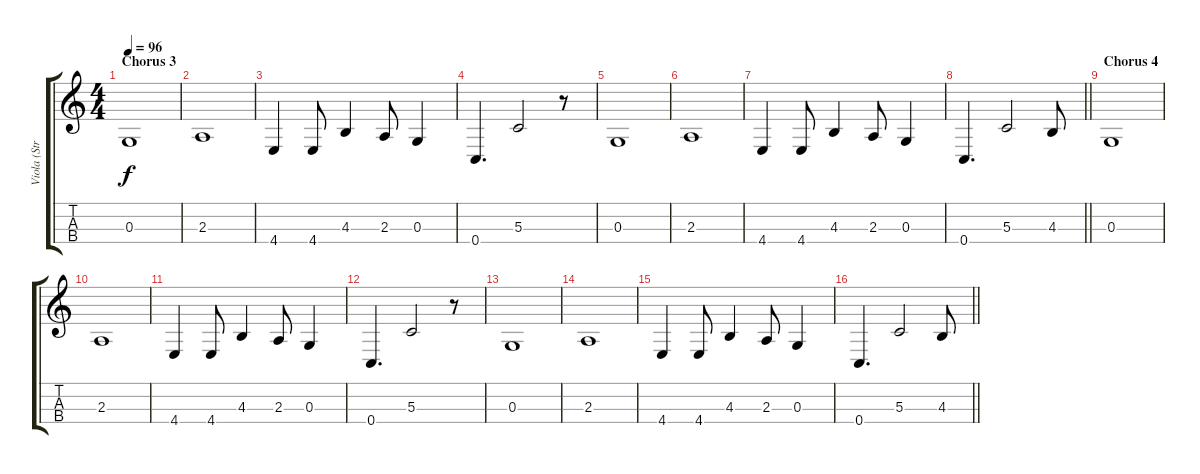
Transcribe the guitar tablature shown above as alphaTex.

\track ("Viola (Strings)" "Viola (Str") {instrument stringensemble1}
\staff {score tabs}
\tuning (A4 D4 G3 C3) {hide}
\ts (4 4)
\section ("" "Chorus 3")
\tempo 96
\clef g2
\ks c
0.3.1{dy f} |
2.3.1 |
4.4.4 4.4.8 4.3.4 2.3.8 0.3.4 |
0.4.4{d} 5.3.2 r.8 |
0.3.1 |
2.3.1 |
4.4.4 4.4.8 4.3.4 2.3.8 0.3.4 |
\barLineRight lightlight
0.4.4{d} 5.3.2 4.3.8 |
\section ("" "Chorus 4")
0.3.1 |
2.3.1 |
4.4.4 4.4.8 4.3.4 2.3.8 0.3.4 |
0.4.4{d} 5.3.2 r.8 |
0.3.1 |
2.3.1 |
4.4.4 4.4.8 4.3.4 2.3.8 0.3.4 |
\barLineRight lightlight
0.4.4{d} 5.3.2 4.3.8
